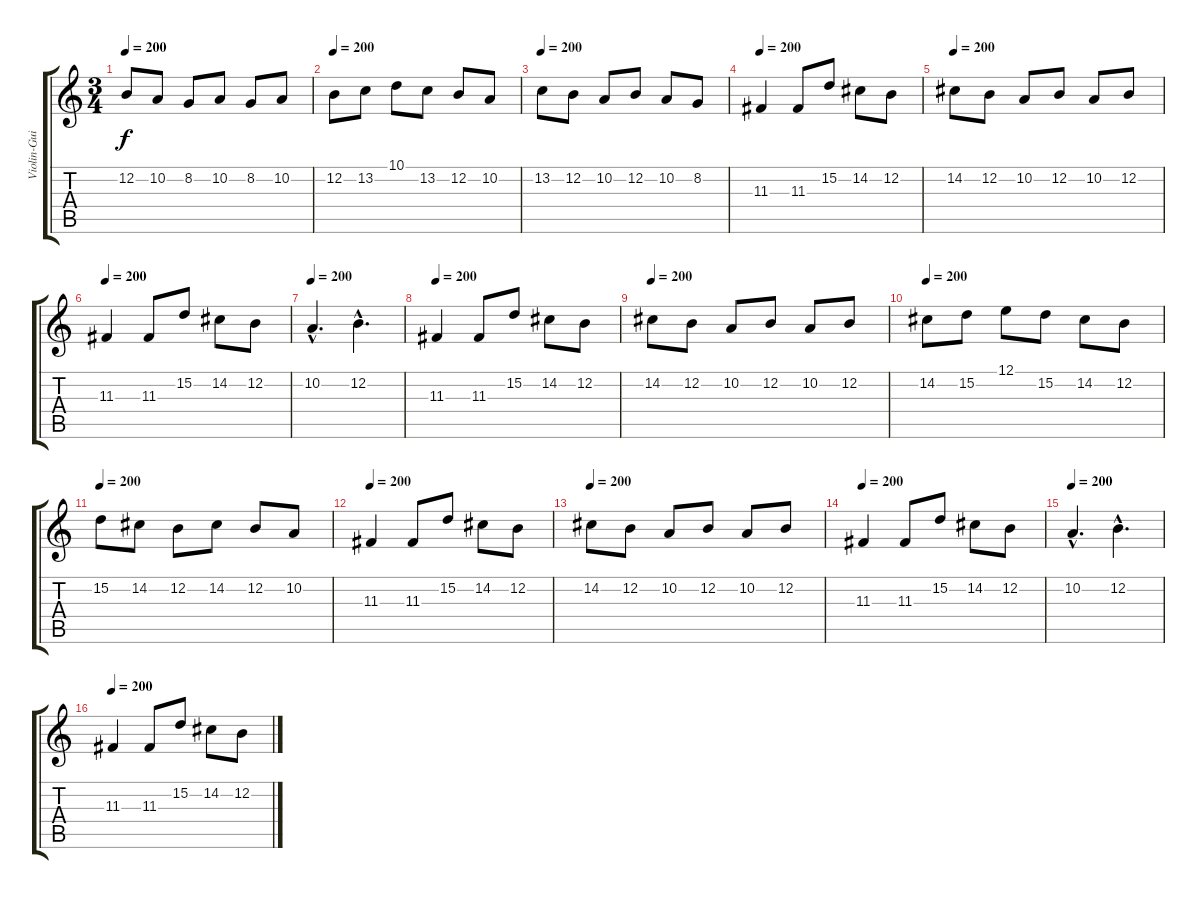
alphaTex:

\track ("Violin-Guitarra 2" "Violin-Gui") {instrument violin}
\staff {score tabs}
\tuning (E4 B3 G3 D3 A2 E2) {hide}
\ts (3 4)
\tempo 200
\clef g2
\ks c
12.2.8{dy f} 10.2.8 8.2.8 10.2.8 8.2.8 10.2.8 |
\tempo 200
12.2.8 13.2.8 10.1.8 13.2.8 12.2.8 10.2.8 |
\tempo 200
13.2.8 12.2.8 10.2.8 12.2.8 10.2.8 8.2.8 |
\tempo 200
11.3.4 11.3.8 15.2.8 14.2.8 12.2.8 |
\tempo 200
14.2.8 12.2.8 10.2.8 12.2.8 10.2.8 12.2.8 |
\tempo 200
11.3.4 11.3.8 15.2.8 14.2.8 12.2.8 |
\tempo 200
10.2{hac}.4{d} 12.2{hac}.4{d} |
\tempo 200
11.3.4 11.3.8 15.2.8 14.2.8 12.2.8 |
\tempo 200
14.2.8 12.2.8 10.2.8 12.2.8 10.2.8 12.2.8 |
\tempo 200
14.2.8 15.2.8 12.1.8 15.2.8 14.2.8 12.2.8 |
\tempo 200
15.2.8 14.2.8 12.2.8 14.2.8 12.2.8 10.2.8 |
\tempo 200
11.3.4 11.3.8 15.2.8 14.2.8 12.2.8 |
\tempo 200
14.2.8 12.2.8 10.2.8 12.2.8 10.2.8 12.2.8 |
\tempo 200
11.3.4 11.3.8 15.2.8 14.2.8 12.2.8 |
\tempo 200
10.2{hac}.4{d} 12.2{hac}.4{d} |
\tempo 200
11.3.4 11.3.8 15.2.8 14.2.8 12.2.8
